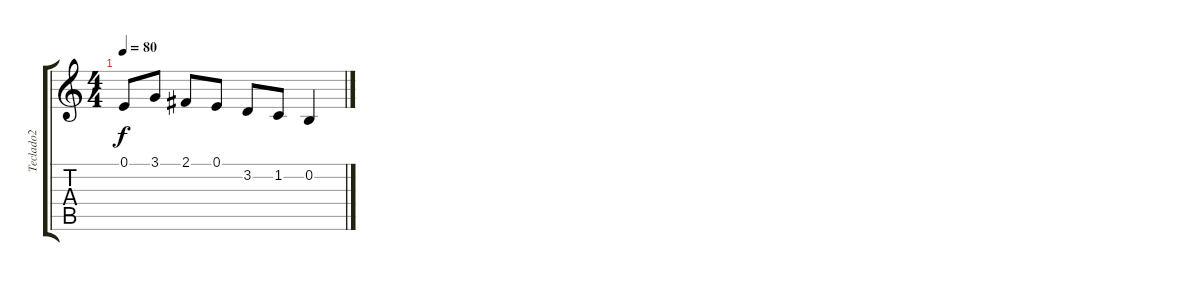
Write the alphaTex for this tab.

\track ("Teclado2" "Teclado2") {instrument pad4choir}
\staff {score tabs}
\tuning (E4 B3 G3 D3 A2 E2) {hide}
\ts (4 4)
\tempo 80
\clef g2
\ks c
0.1.8{dy f} 3.1.8 2.1.8 0.1.8 3.2.8 1.2.8 0.2.4
